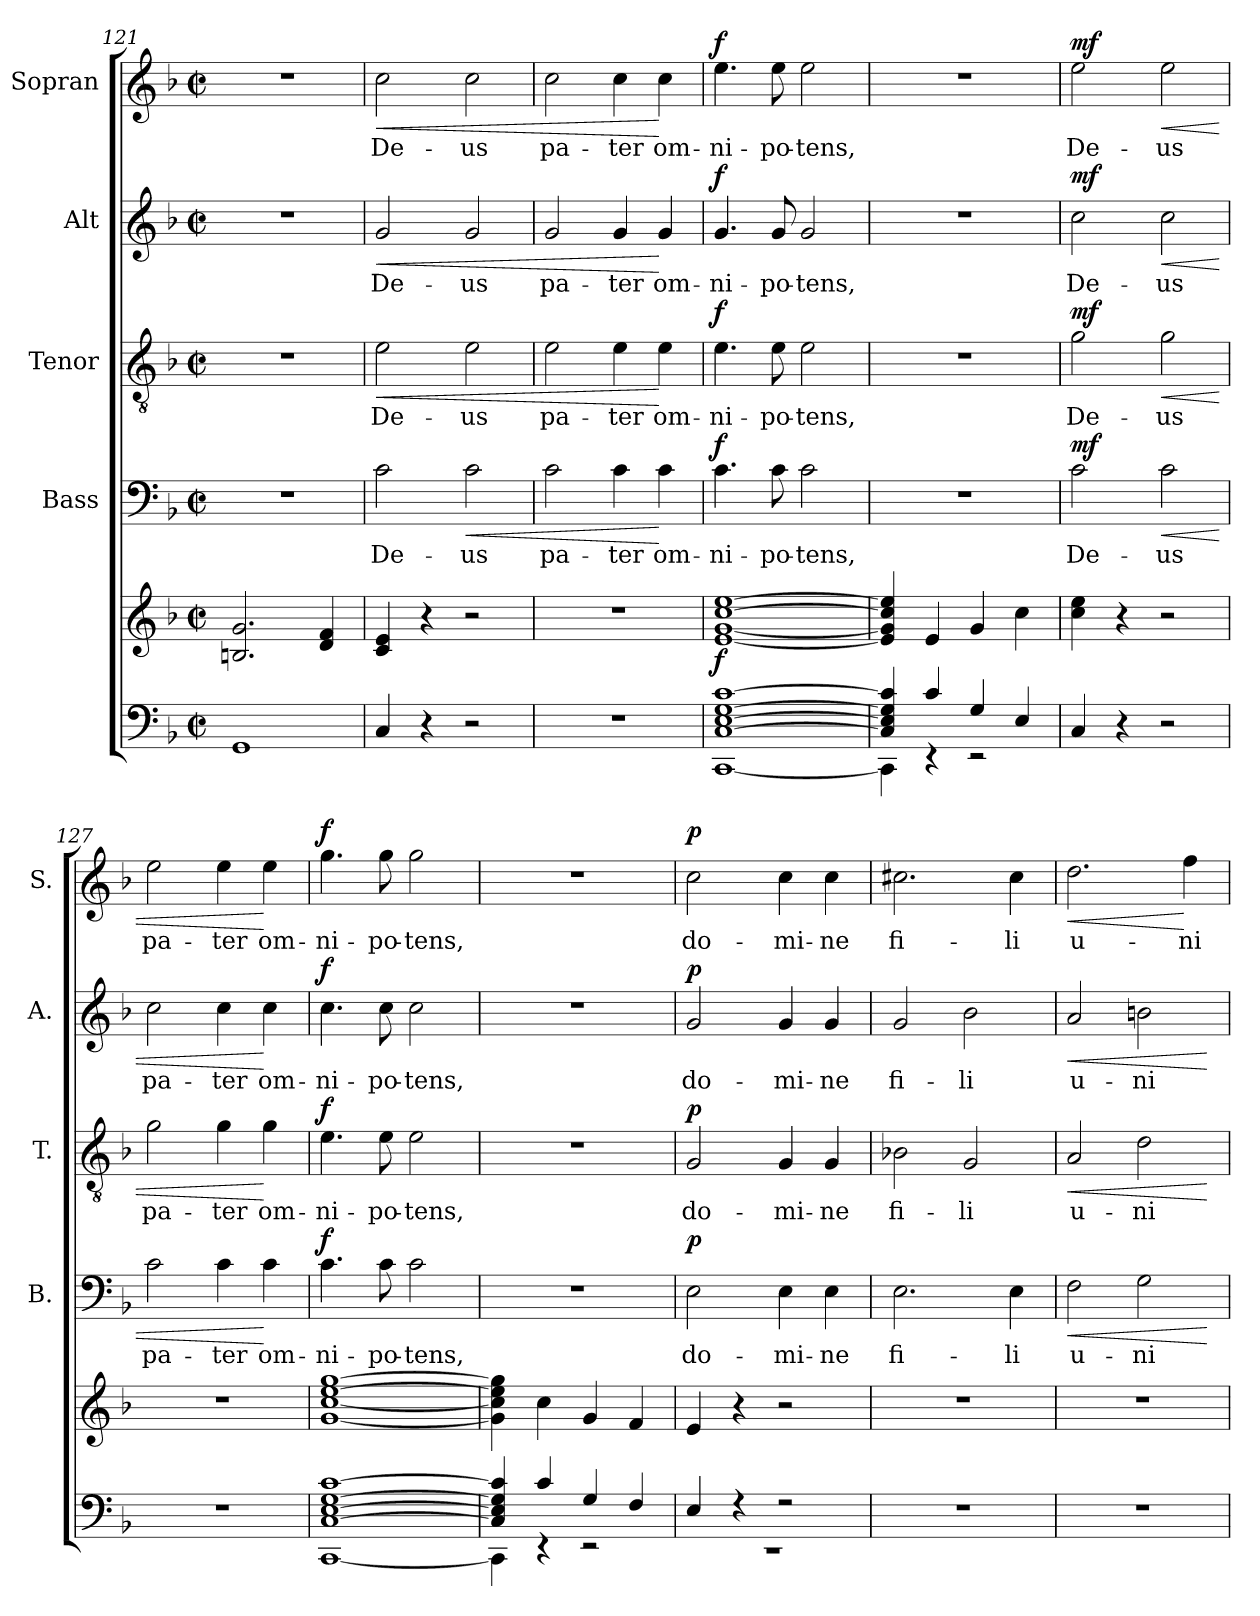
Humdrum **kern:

**kern	**kern	**dynam	**kern	**text	**dynam	**kern	**text	**dynam	**kern	**text	**dynam	**kern	**text	**dynam
*part5	*part5	*part5	*part4	*part4	*part4	*part3	*part3	*part3	*part2	*part2	*part2	*part1	*part1	*part1
*staff6	*staff5	*staff5/6	*staff4	*staff4	*staff4	*staff3	*staff3	*staff3	*staff2	*staff2	*staff2	*staff1	*staff1	*staff1
*	*	*	*I"Bass	*	*	*I"Tenor	*	*	*I"Alt	*	*	*I"Sopran	*	*
*	*	*	*I'B.	*	*	*I'T.	*	*	*I'A.	*	*	*I'S.	*	*
*clefF4	*clefG2	*	*clefF4	*	*	*clefGv2	*	*	*clefG2	*	*	*clefG2	*	*
*k[b-]	*k[b-]	*	*k[b-]	*	*	*k[b-]	*	*	*k[b-]	*	*	*k[b-]	*	*
*F:	*F:	*	*F:	*	*	*F:	*	*	*F:	*	*	*F:	*	*
*M2/2	*M2/2	*	*M2/2	*	*	*M2/2	*	*	*M2/2	*	*	*M2/2	*	*
*met(c|)	*met(c|)	*	*met(c|)	*	*	*met(c|)	*	*	*met(c|)	*	*	*met(c|)	*	*
=121	=121	=121	=121	=121	=121	=121	=121	=121	=121	=121	=121	=121	=121	=121
1GG	2.Bn/ 2.g/	.	1r	.	.	1r	.	.	1r	.	.	1r	.	.
.	4d/ 4f/	.	.	.	.	.	.	.	.	.	.	.	.	.
=122	=122	=122	=122	=122	=122	=122	=122	=122	=122	=122	=122	=122	=122	=122
!	!	!	!	!LO:LY:b	!	!	!LO:LY:b	!LO:HP:b	!	!LO:LY:b	!LO:HP:b	!	!LO:LY:b	!LO:HP:b
4C/	4c/ 4e/	.	2c\	De-	.	2e\	De-	<	2g/	De-	<	2cc\	De-	<
4r	4r	.	.	.	.	.	.	.	.	.	.	.	.	.
!	!	!	!	!LO:LY:b	!LO:HP:b	!	!LO:LY:b	!	!	!LO:LY:b	!	!	!LO:LY:b	!
2r	2r	.	2c\	-us	<	2e\	-us	.	2g/	-us	.	2cc\	-us	.
=123	=123	=123	=123	=123	=123	=123	=123	=123	=123	=123	=123	=123	=123	=123
!	!	!	!	!LO:LY:b	!	!	!LO:LY:b	!	!	!LO:LY:b	!	!	!LO:LY:b	!
1r	1r	.	2c\	pa-	.	2e\	pa-	.	2g/	pa-	.	2cc\	pa-	.
!	!	!	!	!LO:LY:b	!	!	!LO:LY:b	!	!	!LO:LY:b	!	!	!LO:LY:b	!
.	.	.	4c\	-ter	.	4e\	-ter	.	4g/	-ter	.	4cc\	-ter	.
!	!	!	!	!LO:LY:b	!	!	!LO:LY:b	!	!	!LO:LY:b	!	!	!LO:LY:b	!
.	.	.	4c\	om-	[	4e\	om-	[	4g/	om-	[	4cc\	om-	[
=124	=124	=124	=124	=124	=124	=124	=124	=124	=124	=124	=124	=124	=124	=124
*^	*	*	*	*	*	*	*	*	*	*	*	*	*	*
!	!	!	!LO:DY:b	!	!LO:LY:b	!LO:DY:a	!	!LO:LY:b	!LO:DY:a	!	!LO:LY:b	!LO:DY:a	!	!LO:LY:b	!LO:DY:a
[>1C [>1E [>1G [>1c	[<1CC	[1e [1g [1cc [1ee	f	4.c\	-ni-	f	4.e\	-ni-	f	4.g/	-ni-	f	4.ee\	-ni-	f
!	!	!	!	!	!LO:LY:b	!	!	!LO:LY:b	!	!	!LO:LY:b	!	!	!LO:LY:b	!
.	.	.	.	8c\	-po-	.	8e\	-po-	.	8g/	-po-	.	8ee\	-po-	.
!	!	!	!	!	!LO:LY:b	!	!	!LO:LY:b	!	!	!LO:LY:b	!	!	!LO:LY:b	!
.	.	.	.	2c\	-tens,	.	2e\	-tens,	.	2g/	-tens,	.	2ee\	-tens,	.
=125	=125	=125	=125	=125	=125	=125	=125	=125	=125	=125	=125	=125	=125	=125	=125
4C/] 4E/] 4G/] 4c/]	4CC\]	4e/] 4g/] 4cc/] 4ee/]	.	1r	.	.	1r	.	.	1r	.	.	1r	.	.
4c/	4rEE	4e/	.	.	.	.	.	.	.	.	.	.	.	.	.
4G/	2rEE	4g/	.	.	.	.	.	.	.	.	.	.	.	.	.
4E/	.	4cc\	.	.	.	.	.	.	.	.	.	.	.	.	.
*v	*v	*	*	*	*	*	*	*	*	*	*	*	*	*	*
!!LO:PB:g=z
=126	=126	=126	=126	=126	=126	=126	=126	=126	=126	=126	=126	=126	=126	=126
!	!	!	!	!LO:LY:b	!LO:DY:a	!	!LO:LY:b	!LO:DY:a	!	!LO:LY:b	!LO:DY:a	!	!LO:LY:b	!LO:DY:a
4C/	4cc\ 4ee\	.	2c\	De-	mf	2g\	De-	mf	2cc\	De-	mf	2ee\	De-	mf
4r	4r	.	.	.	.	.	.	.	.	.	.	.	.	.
!	!	!	!	!LO:LY:b	!LO:HP:b	!	!LO:LY:b	!LO:HP:b	!	!LO:LY:b	!LO:HP:b	!	!LO:LY:b	!LO:HP:b
2r	2r	.	2c\	-us	<	2g\	-us	<	2cc\	-us	<	2ee\	-us	<
=127	=127	=127	=127	=127	=127	=127	=127	=127	=127	=127	=127	=127	=127	=127
!	!	!	!	!LO:LY:b	!	!	!LO:LY:b	!	!	!LO:LY:b	!	!	!LO:LY:b	!
1r	1r	.	2c\	pa-	.	2g\	pa-	.	2cc\	pa-	.	2ee\	pa-	.
!	!	!	!	!LO:LY:b	!	!	!LO:LY:b	!	!	!LO:LY:b	!	!	!LO:LY:b	!
.	.	.	4c\	-ter	.	4g\	-ter	.	4cc\	-ter	.	4ee\	-ter	.
!	!	!	!	!LO:LY:b	!	!	!LO:LY:b	!	!	!LO:LY:b	!	!	!LO:LY:b	!
.	.	.	4c\	om-	[	4g\	om-	[	4cc\	om-	[	4ee\	om-	[
=128	=128	=128	=128	=128	=128	=128	=128	=128	=128	=128	=128	=128	=128	=128
*^	*	*	*	*	*	*	*	*	*	*	*	*	*	*
!	!	!	!	!	!LO:LY:b	!LO:DY:a	!	!LO:LY:b	!LO:DY:a	!	!LO:LY:b	!LO:DY:a	!	!LO:LY:b	!LO:DY:a
[>1C [>1E [>1G [>1c	[<1CC	[1g [1cc [1ee [1gg	.	4.c\	-ni-	f	4.e\	-ni-	f	4.cc\	-ni-	f	4.gg\	-ni-	f
!	!	!	!	!	!LO:LY:b	!	!	!LO:LY:b	!	!	!LO:LY:b	!	!	!LO:LY:b	!
.	.	.	.	8c\	-po-	.	8e\	-po-	.	8cc\	-po-	.	8gg\	-po-	.
!	!	!	!	!	!LO:LY:b	!	!	!LO:LY:b	!	!	!LO:LY:b	!	!	!LO:LY:b	!
.	.	.	.	2c\	-tens,	.	2e\	-tens,	.	2cc\	-tens,	.	2gg\	-tens,	.
=129	=129	=129	=129	=129	=129	=129	=129	=129	=129	=129	=129	=129	=129	=129	=129
4C/] 4E/] 4G/] 4c/]	4CC\]	4g\] 4cc\] 4ee\] 4gg\]	.	1r	.	.	1r	.	.	1r	.	.	1r	.	.
4c/	4rEE	4cc\	.	.	.	.	.	.	.	.	.	.	.	.	.
4G/	2rEE	4g/	.	.	.	.	.	.	.	.	.	.	.	.	.
4F/	.	4f/	.	.	.	.	.	.	.	.	.	.	.	.	.
=130	=130	=130	=130	=130	=130	=130	=130	=130	=130	=130	=130	=130	=130	=130	=130
!	!	!	!	!	!LO:LY:b	!LO:DY:a	!	!LO:LY:b	!LO:DY:a	!	!LO:LY:b	!LO:DY:a	!	!LO:LY:b	!LO:DY:a
4E/	1rEE	4e/	.	2E\	do-	p	2G/	do-	p	2g/	do-	p	2cc\	do-	p
4rE	.	4r	.	.	.	.	.	.	.	.	.	.	.	.	.
!	!	!	!	!	!LO:LY:b	!	!	!LO:LY:b	!	!	!LO:LY:b	!	!	!LO:LY:b	!
2r	.	2r	.	4E\	-mi-	.	4G/	-mi-	.	4g/	-mi-	.	4cc\	-mi-	.
!	!	!	!	!	!LO:LY:b	!	!	!LO:LY:b	!	!	!LO:LY:b	!	!	!LO:LY:b	!
.	.	.	.	4E\	-ne	.	4G/	-ne	.	4g/	-ne	.	4cc\	-ne	.
*v	*v	*	*	*	*	*	*	*	*	*	*	*	*	*	*
=131	=131	=131	=131	=131	=131	=131	=131	=131	=131	=131	=131	=131	=131	=131
!	!	!	!	!LO:LY:b	!	!	!LO:LY:b	!	!	!LO:LY:b	!	!	!LO:LY:b	!
1r	1r	.	2.E\	fi-	.	2B-X\	fi-	.	2g/	fi-	.	2.cc#X\	fi-	.
!	!	!	!	!	!	!	!LO:LY:b	!	!	!LO:LY:b	!	!	!	!
.	.	.	.	.	.	2G/	-li	.	2b-\	-li	.	.	.	.
!	!	!	!	!LO:LY:b	!	!	!	!	!	!	!	!	!LO:LY:b	!
.	.	.	4E\	-li	.	.	.	.	.	.	.	4cc#\	-li	.
=132	=132	=132	=132	=132	=132	=132	=132	=132	=132	=132	=132	=132	=132	=132
!	!	!	!	!LO:LY:b	!LO:HP:b	!	!LO:LY:b	!LO:HP:b	!	!LO:LY:b	!LO:HP:b	!	!LO:LY:b	!LO:HP:b
1r	1r	.	2F\	u-	<	2A/	u-	<	2a/	u-	<	2.dd\	u-	<
!	!	!	!	!LO:LY:b	!	!	!LO:LY:b	!	!	!LO:LY:b	!	!	!	!
.	.	.	2G\	-ni-	.	2d\	-ni-	.	2bn\	-ni-	.	.	.	.
!	!	!	!	!	!	!	!	!	!	!	!	!	!LO:LY:b	!
.	.	.	.	.	.	.	.	.	.	.	.	4ff\	-ni-	[
.	.	.	.	.	[	.	.	[	.	.	[	.	.	.
=	=	=	=	=	=	=	=	=	=	=	=	=	=	=
*-	*-	*-	*-	*-	*-	*-	*-	*-	*-	*-	*-	*-	*-	*-
